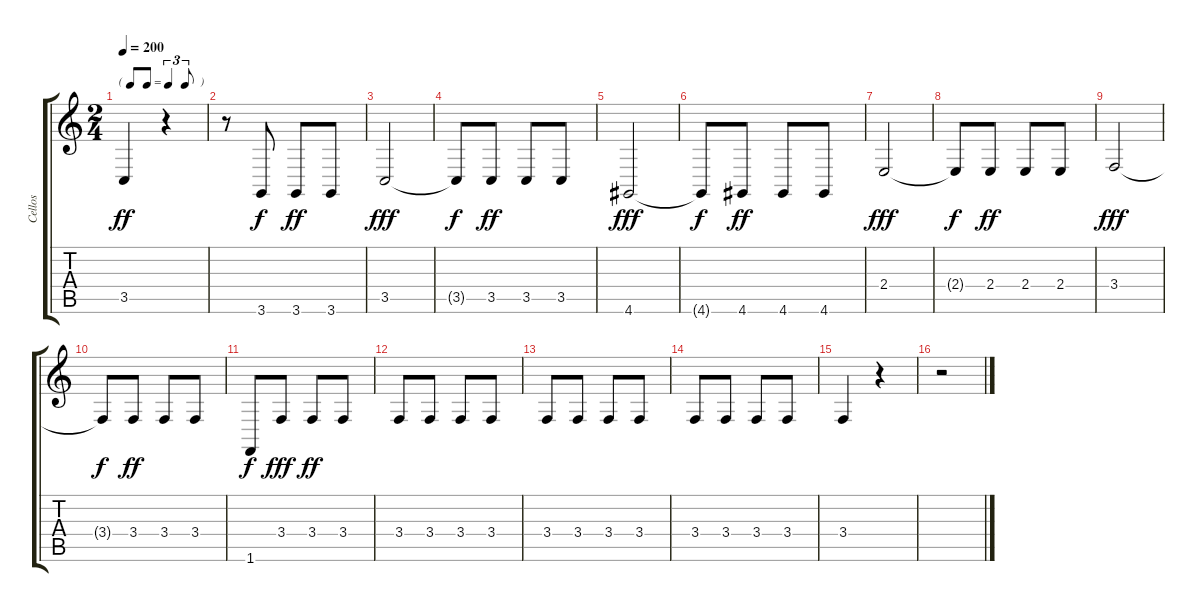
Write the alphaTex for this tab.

\track ("Cellos" "Cellos") {instrument stringensemble1}
\staff {score tabs}
\tuning (E4 B3 G3 D3 A2 E2) {hide}
\ts (2 4)
\tf triplet8th
\tempo 200
\clef g2
\ks c
3.5.4{dy ff} r.4 |
r.8 3.6.8{dy f} 3.6.8{dy ff} 3.6.8 |
3.5.2{dy fff} |
3.5{t}.8{dy f} 3.5.8{dy ff} 3.5.8 3.5.8 |
4.6.2{dy fff} |
4.6{t}.8{dy f} 4.6.8{dy ff} 4.6.8 4.6.8 |
2.4.2{dy fff} |
2.4{t}.8{dy f} 2.4.8{dy ff} 2.4.8 2.4.8 |
3.4.2{dy fff} |
3.4{t}.8{dy f} 3.4.8{dy ff} 3.4.8 3.4.8 |
1.6.8{dy f} 3.4.8{dy fff} 3.4.8{dy ff} 3.4.8 |
3.4.8 3.4.8 3.4.8 3.4.8 |
3.4.8 3.4.8 3.4.8 3.4.8 |
3.4.8 3.4.8 3.4.8 3.4.8 |
3.4.4 r.4 |
r.2
